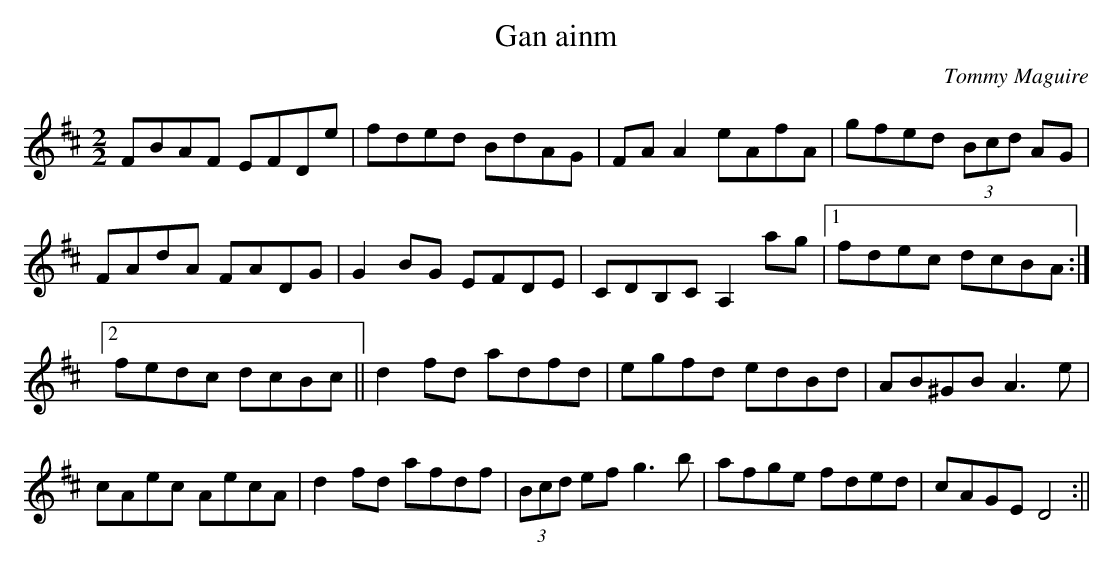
X:1
T:Gan ainm
C: Tommy Maguire
M:2/2
L:1/8
K:D
FBAF EFDe|fded BdAG|FAA2 eAfA|gfed (3Bcd AG|\
FAdA FADG|G2BG EFDE|CDB,C A,2ag|1 fdec dcBA:|2 fedc dcBc||\
d2fd adfd|egfd edBd|AB^GB A3e|cAec AecA|\
d2fd afdf|(3Bcd ef g3b|afge fded|cAGE D4:||
